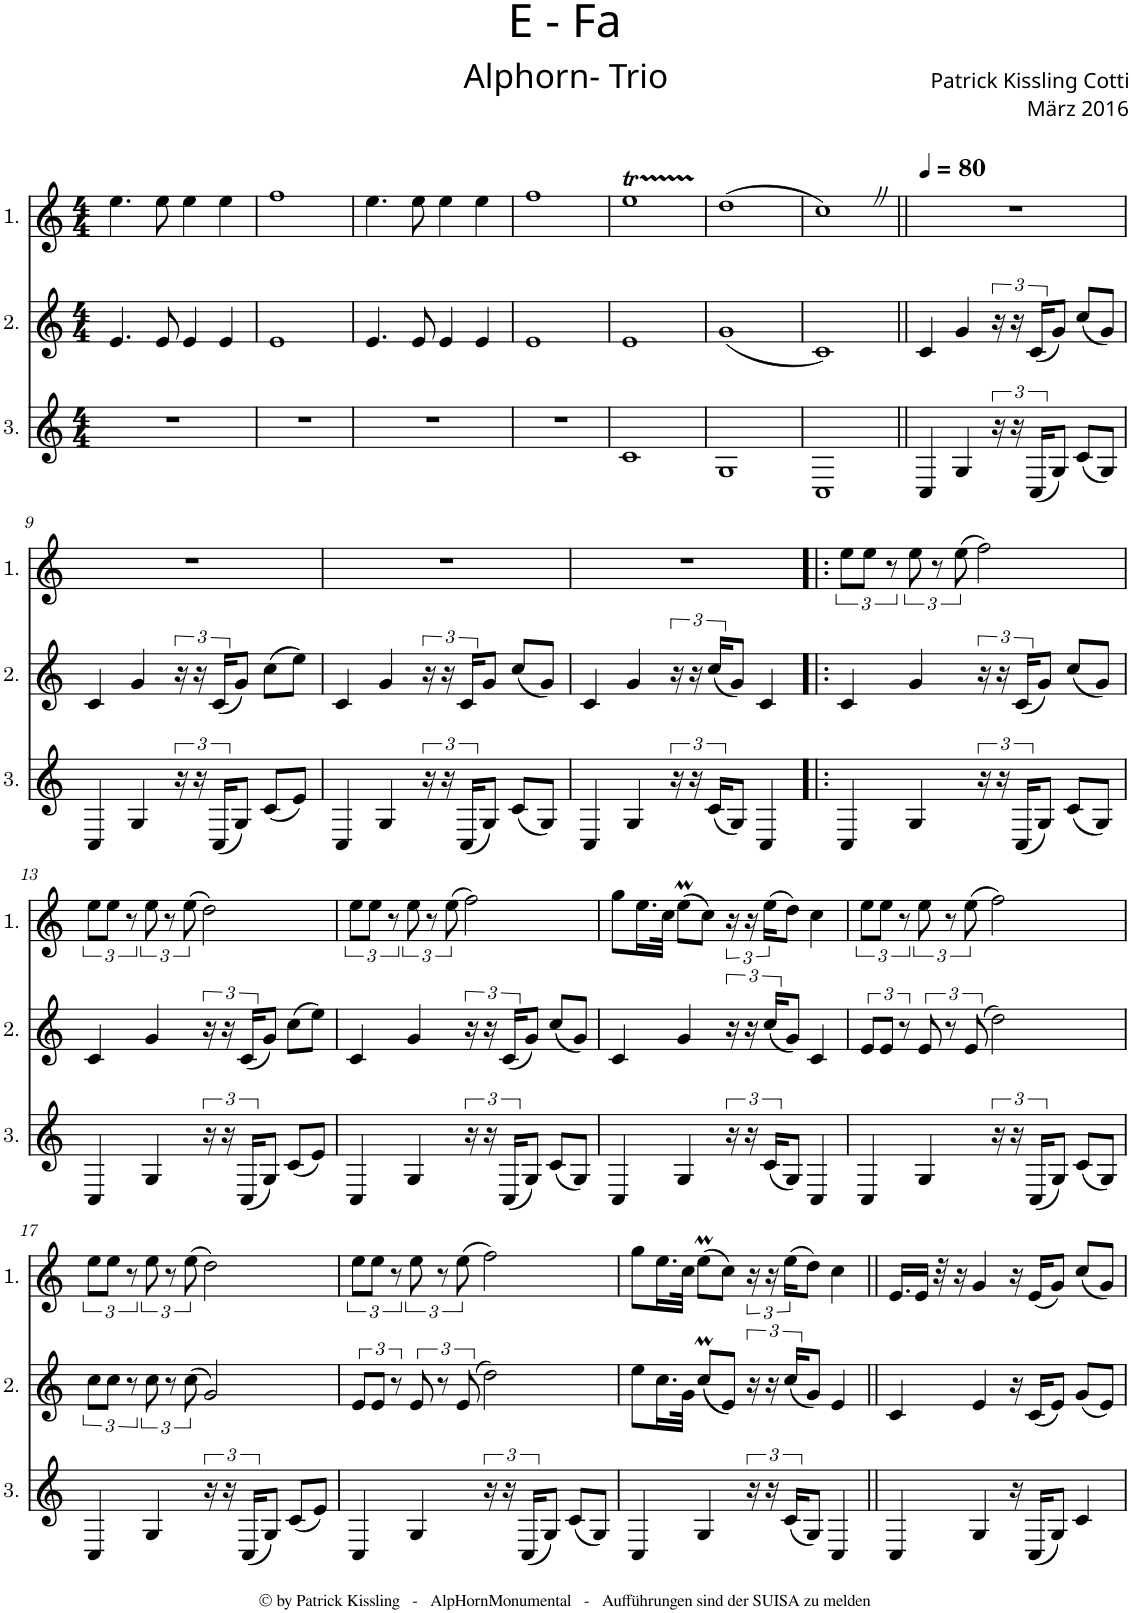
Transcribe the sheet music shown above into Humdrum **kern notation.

**kern	**kern	**kern
*part3	*part2	*part1
*staff3	*staff2	*staff1
*I"3.	*I"2.	*I"1.
*clefG2	*clefG2	*clefG2
*Trd4c7	*Trd4c7	*Trd4c7
*k[]	*k[]	*k[]
*M4/4	*M4/4	*M4/4
=1	=1	=1
1r	4.e/	4.ee\
.	8e/	8ee\
.	4e/	4ee\
.	4e/	4ee\
=2	=2	=2
1r	1e	1ff
=3	=3	=3
1r	4.e/	4.ee\
.	8e/	8ee\
.	4e/	4ee\
.	4e/	4ee\
=4	=4	=4
1r	1e	1ff
=5	=5	=5
1c	1e	1eet
=6	=6	=6
1G	(1g	(1dd
=7	=7	=7
1C	1c)	1ccZ)
=8||	=8||	=8||
*	*	*MM80
4C/	4c/	1r
4G/	4g/	.
24r	24r	.
24r	24r	.
(24C/KL	(24c/KL	.
8G/J)	8g/J)	.
(8c/L	(8cc/L	.
8G/J)	8g/J)	.
!!LO:LB:g=z
=9	=9	=9
4C/	4c/	1r
4G/	4g/	.
24r	24r	.
24r	24r	.
(24C/KL	(24c/KL	.
8G/J)	8g/J)	.
(8c/L	(8cc\L	.
8e/J)	8ee\J)	.
=10	=10	=10
4C/	4c/	1r
4G/	4g/	.
24r	24r	.
24r	24r	.
(24C/KL	24c/KL	.
8G/J)	8g/J	.
(8c/L	(8cc/L	.
8G/J)	8g/J)	.
=11	=11	=11
4C/	4c/	1r
4G/	4g/	.
24r	24r	.
24r	24r	.
(24c/KL	(24cc/KL	.
8G/J)	8g/J)	.
4C/	4c/	.
=12!|:	=12!|:	=12!|:
4C/	4c/	12ee\L
.	.	12ee\J
.	.	12r
4G/	4g/	12ee\
.	.	12r
.	.	(12ee\
24r	24r	2ff\)
24r	24r	.
(24C/KL	(24c/KL	.
8G/J)	8g/J)	.
(8c/L	(8cc/L	.
8G/J)	8g/J)	.
!!LO:LB:g=z
=13	=13	=13
4C/	4c/	12ee\L
.	.	12ee\J
.	.	12r
4G/	4g/	12ee\
.	.	12r
.	.	(12ee\
24r	24r	2dd\)
24r	24r	.
(24C/KL	(24c/KL	.
8G/J)	8g/J)	.
(8c/L	(8cc\L	.
8e/J)	8ee\J)	.
=14	=14	=14
4C/	4c/	12ee\L
.	.	12ee\J
.	.	12r
4G/	4g/	12ee\
.	.	12r
.	.	(12ee\
24r	24r	2ff\)
24r	24r	.
(24C/KL	(24c/KL	.
8G/J)	8g/J)	.
(8c/L	(8cc/L	.
8G/J)	8g/J)	.
=15	=15	=15
4C/	4c/	8gg\L
.	.	16.ee\L
.	.	32cc\JJk
4G/	4g/	(8eem\L
.	.	8cc\J)
24r	24r	24r
24r	24r	24r
(24c/KL	(24cc/KL	(24ee\KL
8G/J)	8g/J)	8dd\J)
4C/	4c/	4cc\
=16	=16	=16
4C/	12e/L	12ee\L
.	12e/J	12ee\J
.	12r	12r
4G/	12e/	12ee\
.	12r	12r
.	(12e/	(12ee\
24r	2dd\)	2ff\)
24r	.	.
(24C/KL	.	.
8G/J)	.	.
(8c/L	.	.
8G/J)	.	.
!!LO:LB:g=z
=17	=17	=17
4C/	12cc\L	12ee\L
.	12cc\J	12ee\J
.	12r	12r
4G/	12cc\	12ee\
.	12r	12r
.	(12cc\	(12ee\
24r	2g/)	2dd\)
24r	.	.
(24C/KL	.	.
8G/J)	.	.
(8c/L	.	.
8e/J)	.	.
=18	=18	=18
4C/	12e/L	12ee\L
.	12e/J	12ee\J
.	12r	12r
4G/	12e/	12ee\
.	12r	12r
.	(12e/	(12ee\
24r	2dd\)	2ff\)
24r	.	.
(24C/KL	.	.
8G/J)	.	.
(8c/L	.	.
8G/J)	.	.
=19	=19	=19
4C/	8ee\L	8gg\L
.	16.cc\L	16.ee\L
.	32g\JJk	32cc\JJk
4G/	(8ccM/L	(8eem\L
.	8e/J)	8cc\J)
24r	24r	24r
24r	24r	24r
(24c/KL	(24cc/KL	(24ee\KL
8G/J)	8g/J)	8dd\J)
4C/	4e/	4cc\
=20||	=20||	=20||
4C/	4c/	16.e/LL
.	.	16e/JJ
.	.	32r
.	.	16r
4G/	4e/	4g/
16r	16r	16r
(16C/KL	(16c/KL	(16e/KL
8G/J)	8e/J)	8g/J)
4c/	(8g/L	(8cc/L
.	8e/J)	8g/J)
=	=	=
*-	*-	*-
